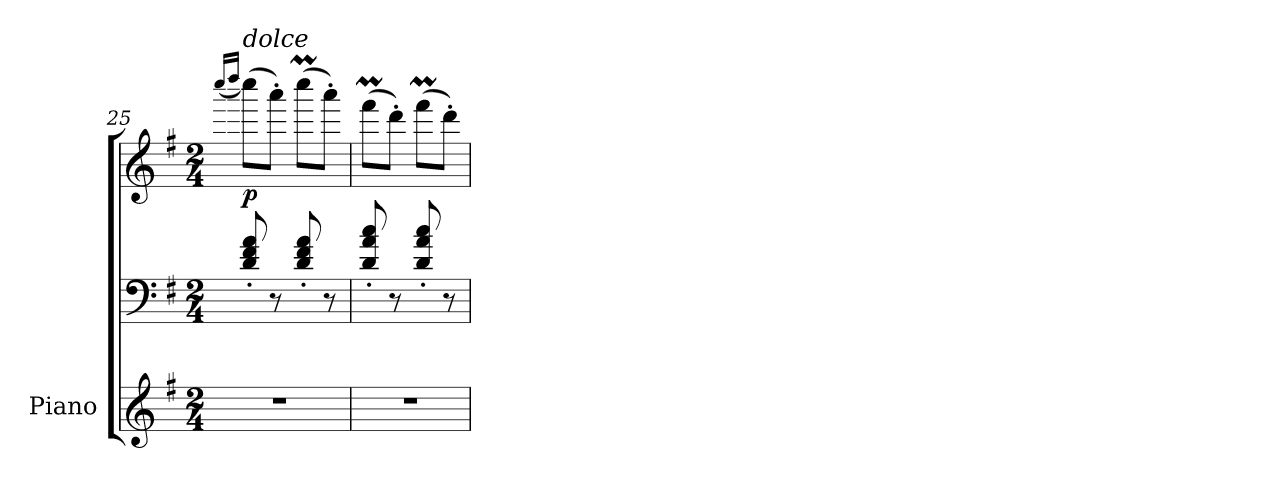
**kern	**kern	**kern	**dynam
*part1	*part1	*part1	*part1
*staff3	*staff2	*staff1	*staff1/2/3
*I"Piano	*	*	*
*I'Pno	*	*	*
*clefG2	*clefF4	*clefG2	*
*k[f#]	*k[f#]	*k[f#]	*
*M2/4	*M2/4	*M2/4	*
=25	=25	=25	=25
.	.	(<16qcccc/LL	.
.	.	16qdddd/JJ	.
!	!	!LO:TX:i:t=dolce	!
!	!	!	!LO:DY:b
2r	8d/' 8f#/' 8a/'	(>8cccc\L)	p
.	8r	8aaa'\J)	.
.	8d/' 8f#/' 8a/'	(>8ccccM\L	.
.	8r	8aaa'\J)	.
=26	=26	=26	=26
2r	8d/' 8a/' 8cc/'	(>8fff#m\L	.
.	8r	8ddd'\J)	.
.	8d/' 8a/' 8cc/'	(>8fff#m\L	.
.	8r	8ddd'\J)	.
=	=	=	=
*-	*-	*-	*-
